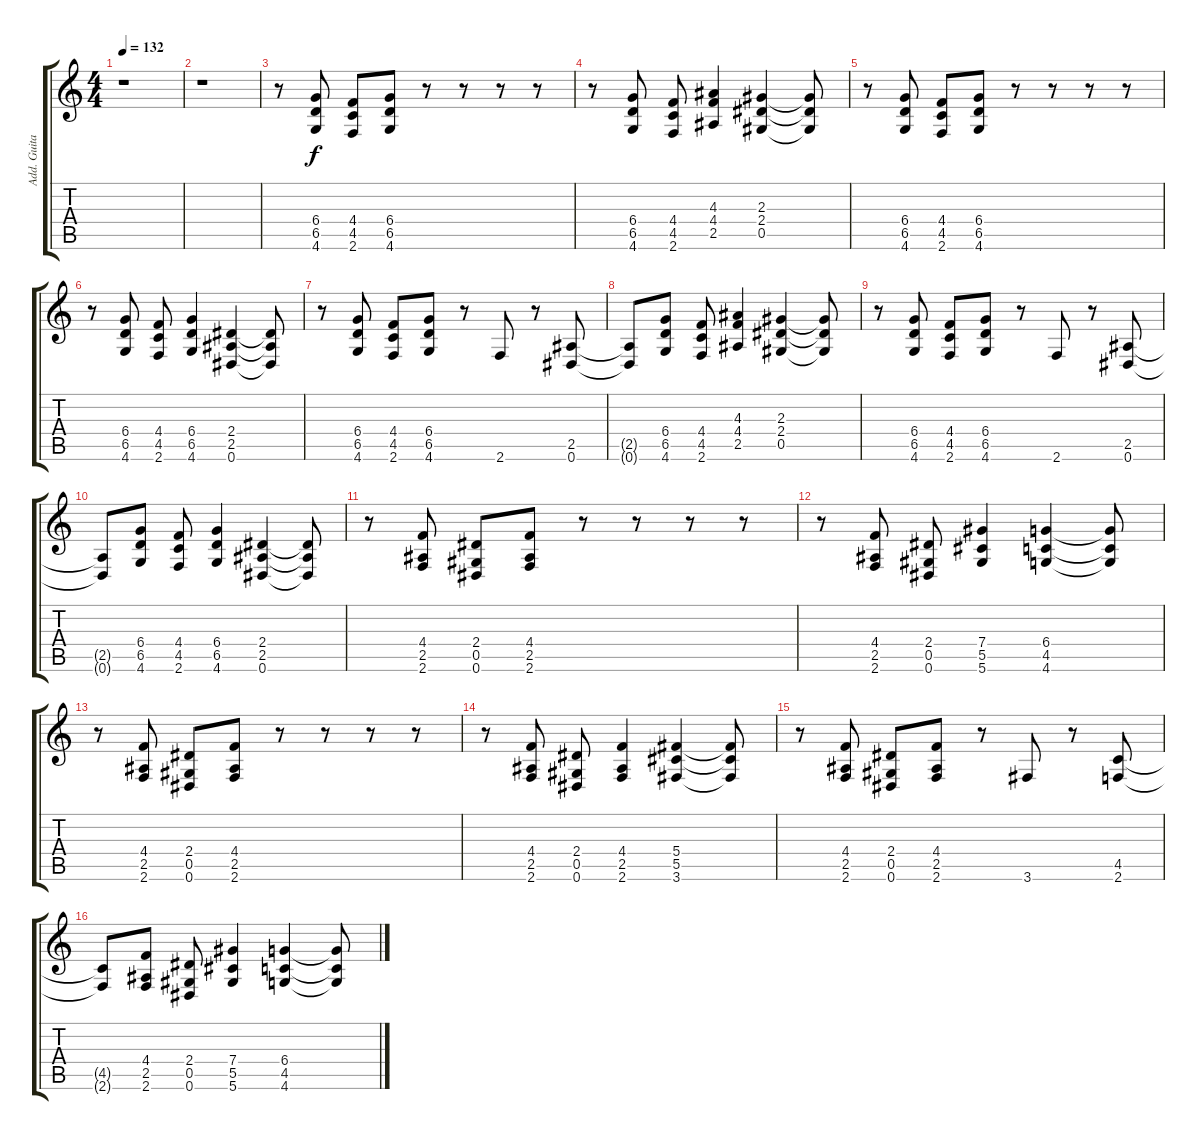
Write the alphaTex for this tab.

\track ("Add. Guitar" "Add. Guita") {instrument distortionguitar}
\staff {score tabs}
\tuning (Eb4 Bb3 Gb3 Db3 Ab2 Eb2) {hide}
\ts (4 4)
\tempo 132
\clef g2
\ks c
r.1{dy f} |
r.1 |
r.8{volume 9 balance 3 instrument distortionguitar} (6.4 6.5 4.6).8 (4.4 4.5 2.6).8 (6.4 6.5 4.6).8 r.8 r.8 r.8 r.8 |
r.8 (6.4 6.5 4.6).8 (4.4 4.5 2.6).8 (4.3 4.4 2.5).4 (2.3 2.4 0.5).4 (2.3{t} 2.4{t} 0.5{t}).8 |
r.8 (6.4 6.5 4.6).8 (4.4 4.5 2.6).8 (6.4 6.5 4.6).8 r.8 r.8 r.8 r.8 |
r.8 (6.4 6.5 4.6).8 (4.4 4.5 2.6).8 (6.4 6.5 4.6).4 (2.4 2.5 0.6).4 (2.4{t} 2.5{t} 0.6{t}).8 |
r.8 (6.4 6.5 4.6).8 (4.4 4.5 2.6).8 (6.4 6.5 4.6).8 r.8 2.6.8 r.8 (2.5 0.6).8 |
(2.5{t} 0.6{t}).8 (6.4 6.5 4.6).8 (4.4 4.5 2.6).8 (4.3 4.4 2.5).4 (2.3 2.4 0.5).4 (2.3{t} 2.4{t} 0.5{t}).8 |
r.8 (6.4 6.5 4.6).8 (4.4 4.5 2.6).8 (6.4 6.5 4.6).8 r.8 2.6.8 r.8 (2.5 0.6).8 |
(2.5{t} 0.6{t}).8 (6.4 6.5 4.6).8 (4.4 4.5 2.6).8 (6.4 6.5 4.6).4 (2.4 2.5 0.6).4 (2.4{t} 2.5{t} 0.6{t}).8 |
r.8 (4.4 2.5 2.6).8 (2.4 0.5 0.6).8 (4.4 2.5 2.6).8 r.8 r.8 r.8 r.8 |
r.8 (4.4 2.5 2.6).8 (2.4 0.5 0.6).8 (7.4 5.5 5.6).4 (6.4 4.5 4.6).4 (6.4{t} 4.5{t} 4.6{t}).8 |
r.8 (4.4 2.5 2.6).8 (2.4 0.5 0.6).8 (4.4 2.5 2.6).8 r.8 r.8 r.8 r.8 |
r.8 (4.4 2.5 2.6).8 (2.4 0.5 0.6).8 (4.4 2.5 2.6).4 (5.4 5.5 3.6).4 (5.4{t} 5.5{t} 3.6{t}).8 |
r.8 (4.4 2.5 2.6).8 (2.4 0.5 0.6).8 (4.4 2.5 2.6).8 r.8 3.6.8 r.8 (4.5 2.6).8 |
(4.5{t} 2.6{t}).8 (4.4 2.5 2.6).8 (2.4 0.5 0.6).8 (7.4 5.5 5.6).4 (6.4 4.5 4.6).4 (6.4{t} 4.5{t} 4.6{t}).8
